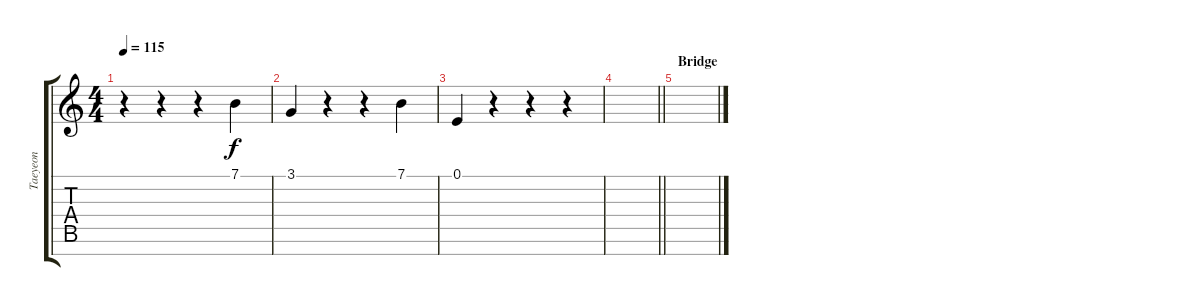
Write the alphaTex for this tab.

\track ("Taeyeon" "Taeyeon") {instrument flute}
\staff {score tabs}
\tuning (E4 B3 G3 D3 A2 E2 B1) {hide}
\ts (4 4)
\tempo 115
\clef g2
\ks c
r.4{dy f} r.4 r.4 7.1.4 |
3.1.4 r.4 r.4 7.1.4 |
0.1.4 r.4 r.4 r.4 |
\barLineRight lightlight
|
\section ("" "Bridge")
